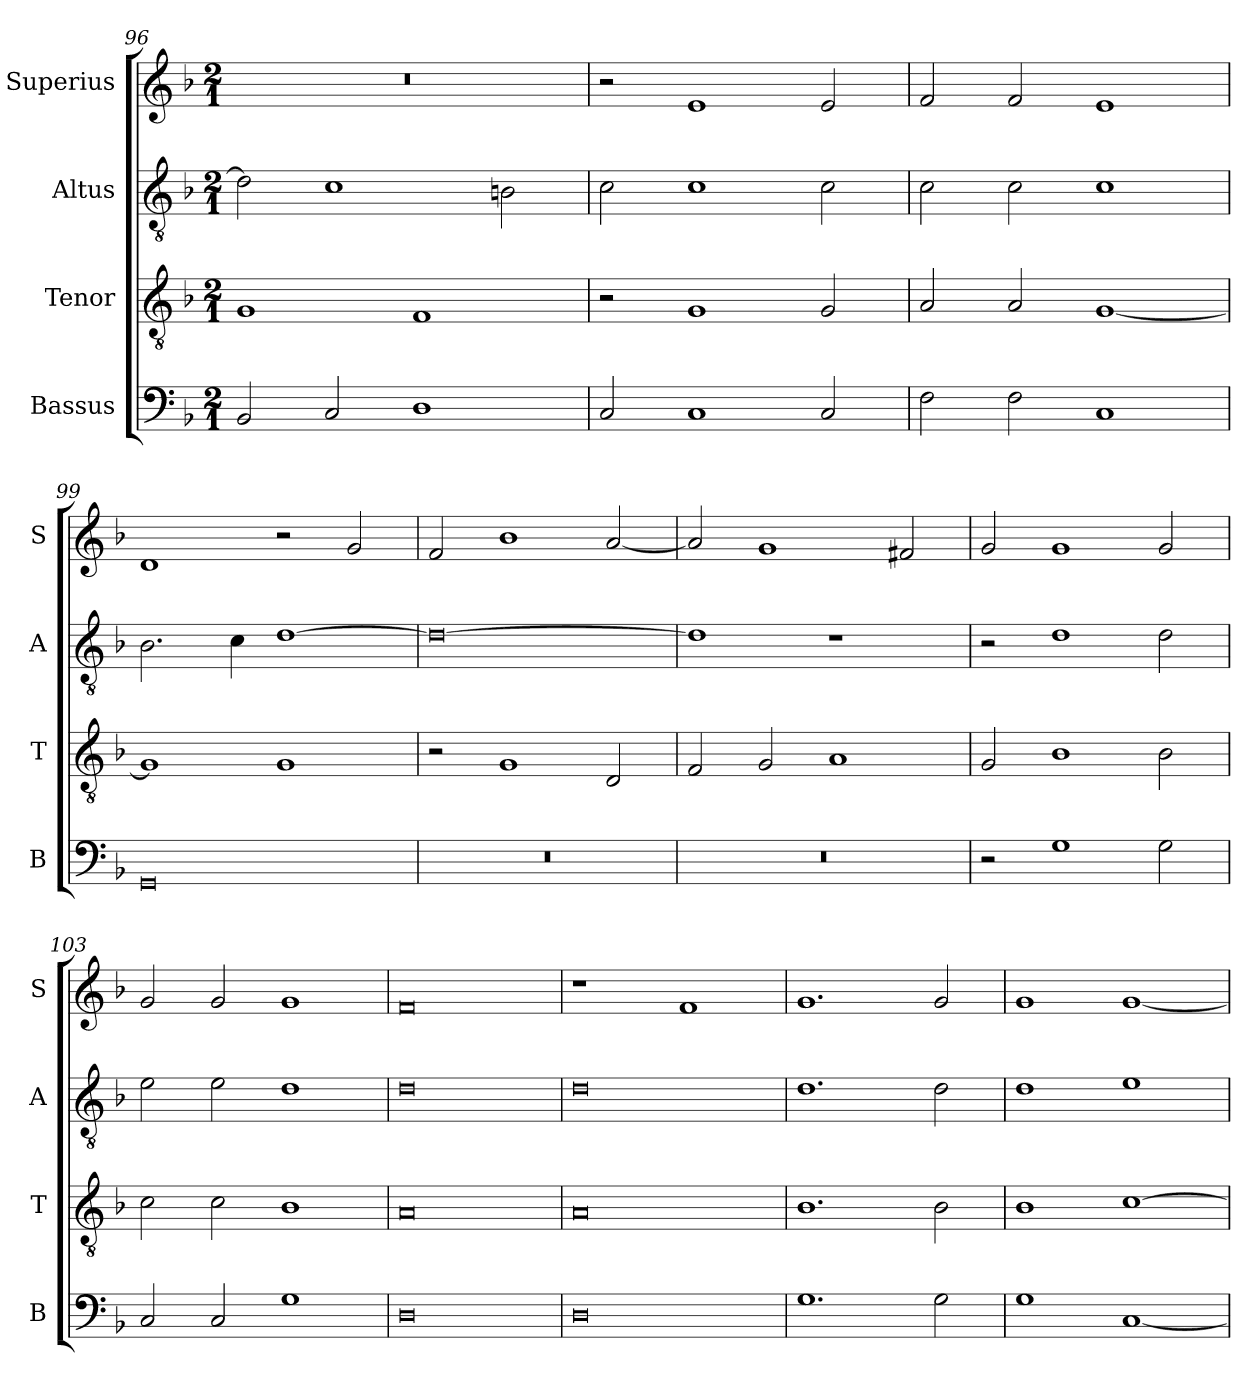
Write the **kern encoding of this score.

**kern	**kern	**kern	**kern
*part4	*part3	*part2	*part1
*staff4	*staff3	*staff2	*staff1
*I"Bassus	*I"Tenor	*I"Altus	*I"Superius
*I'B	*I'T	*I'A	*I'S
*clefF4	*clefGv2	*clefGv2	*clefG2
*k[b-]	*k[b-]	*k[b-]	*k[b-]
*F:	*F:	*F:	*F:
*M2/1	*M2/1	*M2/1	*M2/1
=96	=96	=96	=96
2BB-	1G	2d]	0r
2C	.	1c	.
1D	1F	.	.
.	.	2Bn	.
=97	=97	=97	=97
2C	2r	2c	2r
1C	1G	1c	1e
2C	2G	2c	2e
=98	=98	=98	=98
2F	2A	2c	2f
2F	2A	2c	2f
1C	[1G	1c	1e
=99	=99	=99	=99
0GG	1G]	2.B-	1d
.	.	4c	.
.	1G	[1d	2r
.	.	.	2g
=100	=100	=100	=100
0r	2r	0d_	2f
.	1G	.	1b-
.	2D	.	[2a
=101	=101	=101	=101
0r	2F	1d]	2a]
.	2G	.	1g
.	1A	1r	.
.	.	.	2f#X
=102	=102	=102	=102
2r	2G	2r	2g
1G	1B-	1d	1g
2G	2B-	2d	2g
=103	=103	=103	=103
2C	2c	2e	2g
2C	2c	2e	2g
1G	1B-	1d	1g
=104	=104	=104	=104
0D	0A	0d	0f
=105	=105	=105	=105
0D	0A	0d	1r
.	.	.	1f
=106	=106	=106	=106
1.G	1.B-	1.d	1.g
2G	2B-	2d	2g
=107	=107	=107	=107
1G	1B-	1d	1g
[1C	[1c	1e	[1g
=	=	=	=
*-	*-	*-	*-
